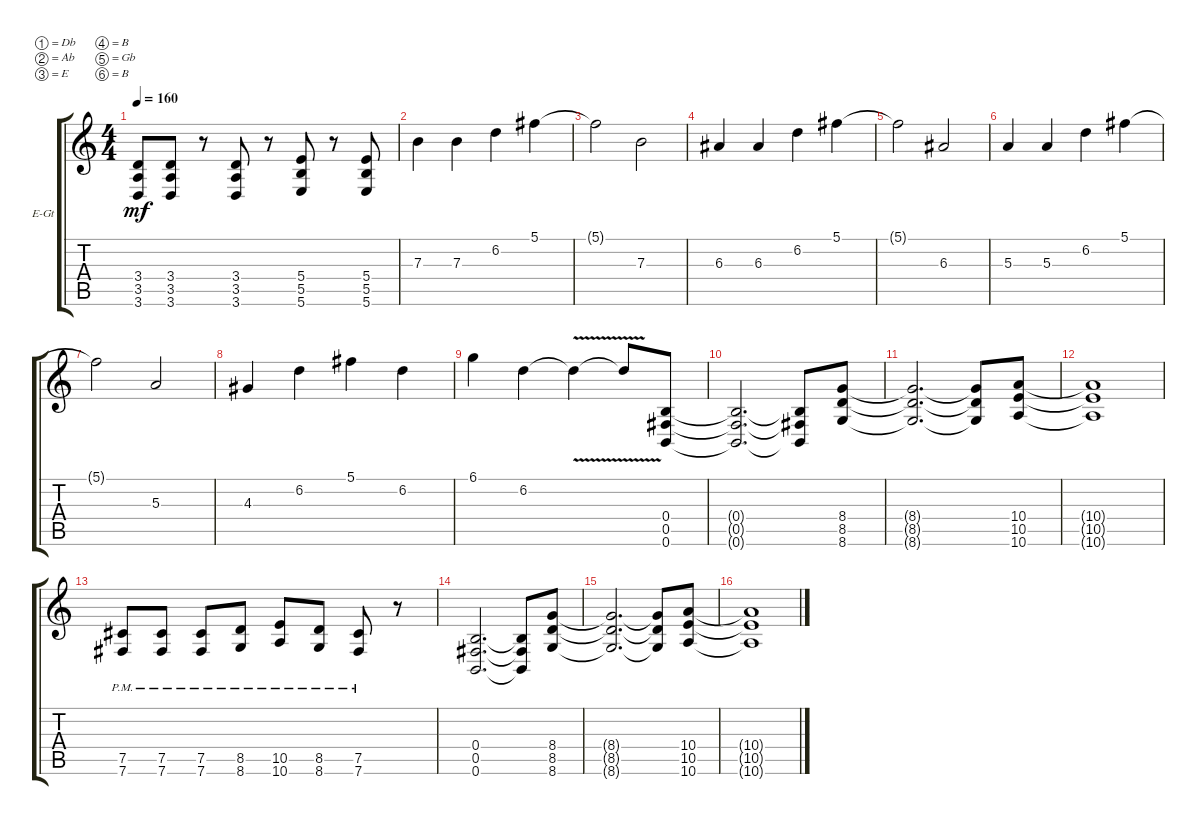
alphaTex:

\defaultSystemsLayout 4
\bracketExtendMode groupsimilarinstruments
\firstSystemTrackNameOrientation horizontal
\otherSystemsTrackNameOrientation horizontal
\track ("Electric Guitar" "E-Gt") {instrument distortionguitar}
\staff {score tabs}
\tuning (Db4 Ab3 E3 B2 Gb2 B1)
\ts (4 4)
\tempo 160
\clef g2
\ks c
(3.4 3.5 3.6).8{dy mf} (3.6 3.5 3.4).8 r.8 (3.4 3.5 3.6).8 r.8 (5.6 5.4 5.5).8 r.8 (5.6 5.5 5.4).8 |
7.3.4 7.3.4 6.2.4 5.1.4 |
5.1{t}.2 7.3.2 |
6.3.4 6.3.4 6.2.4 5.1.4 |
5.1{t}.2 6.3.2 |
5.3.4 5.3.4 6.2.4 5.1.4 |
5.1{t}.2 5.3.2 |
4.3.4 6.2.4 5.1.4 6.2.4 |
6.1.4 6.2.4 6.2{v t}.4 6.2{t}.8 (0.4 0.5 0.6).8 |
(0.4{t} 0.5{t} 0.6{t}).2{d} (0.4{t} 0.5{t} 0.6{t}).8 (8.6 8.5 8.4).8 |
(8.4{t} 8.5{t} 8.6{t}).2{d} (8.6{t} 8.5{t} 8.4{t}).8 (10.4 10.5 10.6).8 |
(10.6{t} 10.5{t} 10.4{t}).1 |
(7.5{pm} 7.6{pm}).8 (7.6{pm} 7.5{pm}).8 (7.5{pm} 7.6{pm}).8 (8.6{pm} 8.5{pm}).8 (10.5{pm} 10.6{pm}).8 (8.6{pm} 8.5{pm}).8 (7.5{pm} 7.6{pm}).8 r.8 |
(0.6 0.5 0.4).2{d} (0.6{t} 0.5{t} 0.4{t}).8 (8.6 8.5 8.4).8 |
(8.4{t} 8.5{t} 8.6{t}).2{d} (8.6{t} 8.5{t} 8.4{t}).8 (10.6 10.5 10.4).8 |
(10.6{t} 10.5{t} 10.4{t}).1
